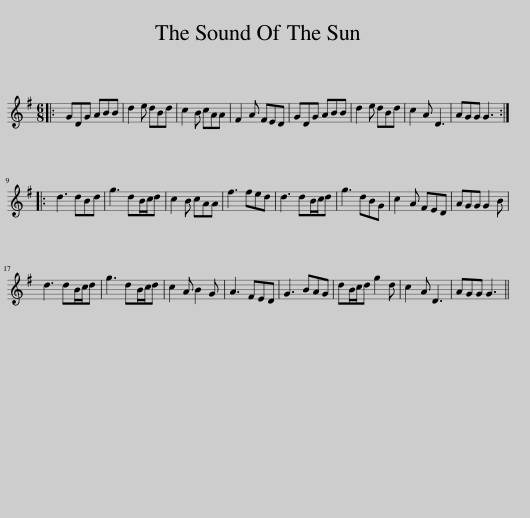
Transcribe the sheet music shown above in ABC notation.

X:1
L:1/8
M:6/8
I:linebreak $
K:G
V:1 treble
V:1
|: GDG ABB | d2 e dBd | c2 B cAA | F2 A FED | GDG ABB | %5
 d2 e dBd | c2 A D3 | AGG G3 ::$ d3 dBd | g3 dB/c/d | %10
 c2 B cAA | f3 fed | d3 dB/c/d | g3 dBG | c2 A FED | %15
 AGG G2 B |$ d3 dB/c/d | g3 dB/c/d | c2 A B2 G | A3 FED | %20
 G3 BAG | dB/c/d g2 d | c2 A D3 | AGG G3 || %24
